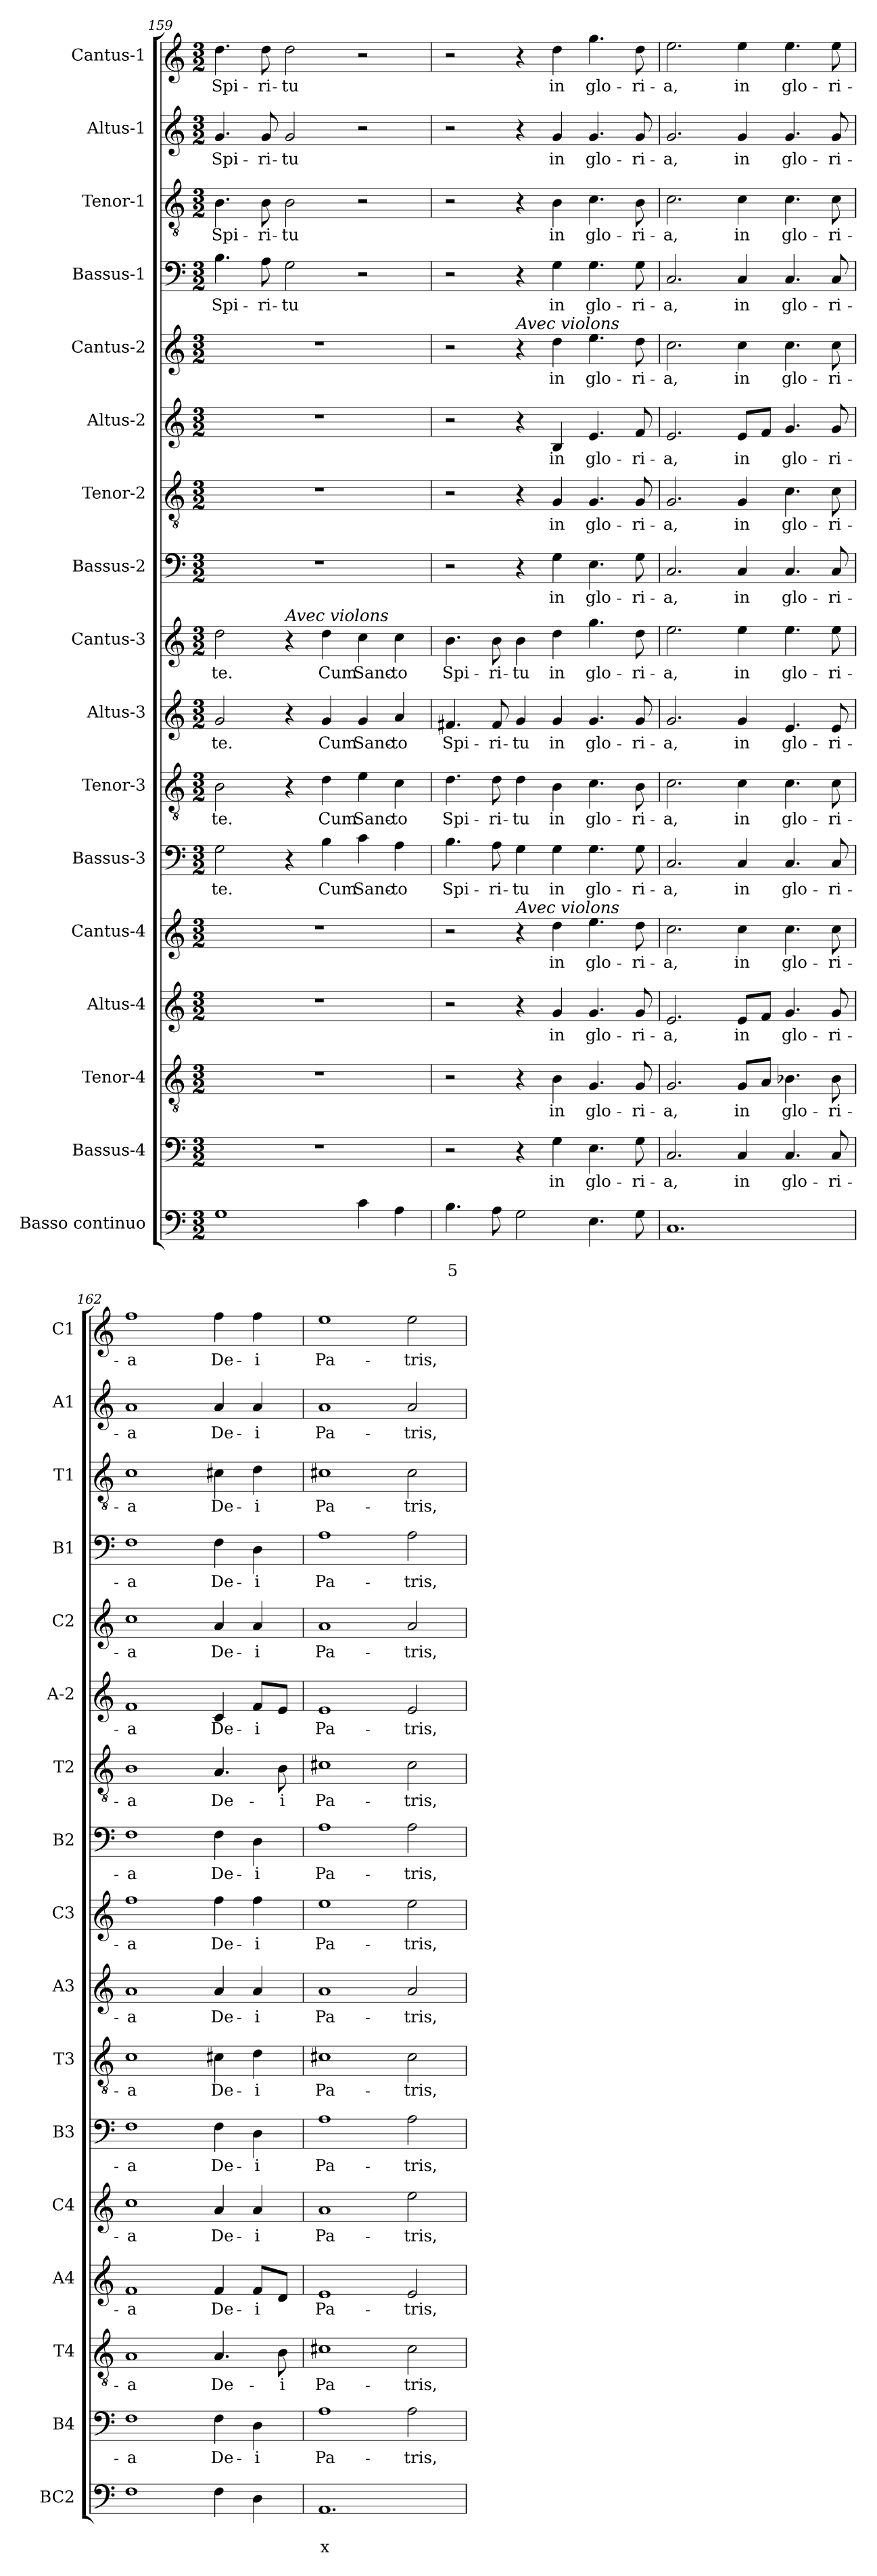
**kern	**text	**text	**kern	**text	**kern	**text	**kern	**text	**kern	**text	**kern	**text	**kern	**text	**kern	**text	**kern	**text	**kern	**text	**kern	**text	**kern	**text	**kern	**text	**kern	**text	**kern	**text	**kern	**text	**kern	**text
*part17	*part17	*part17	*part16	*part16	*part15	*part15	*part14	*part14	*part13	*part13	*part12	*part12	*part11	*part11	*part10	*part10	*part9	*part9	*part8	*part8	*part7	*part7	*part6	*part6	*part5	*part5	*part4	*part4	*part3	*part3	*part2	*part2	*part1	*part1
*staff17	*staff17	*staff17	*staff16	*staff16	*staff15	*staff15	*staff14	*staff14	*staff13	*staff13	*staff12	*staff12	*staff11	*staff11	*staff10	*staff10	*staff9	*staff9	*staff8	*staff8	*staff7	*staff7	*staff6	*staff6	*staff5	*staff5	*staff4	*staff4	*staff3	*staff3	*staff2	*staff2	*staff1	*staff1
*I"Basso continuo	*	*	*I"Bassus-4	*	*I"Tenor-4	*	*I"Altus-4	*	*I"Cantus-4	*	*I"Bassus-3	*	*I"Tenor-3	*	*I"Altus-3	*	*I"Cantus-3	*	*I"Bassus-2	*	*I"Tenor-2	*	*I"Altus-2	*	*I"Cantus-2	*	*I"Bassus-1	*	*I"Tenor-1	*	*I"Altus-1	*	*I"Cantus-1	*
*I'BC2	*	*	*I'B4	*	*I'T4	*	*I'A4	*	*I'C4	*	*I'B3	*	*I'T3	*	*I'A3	*	*I'C3	*	*I'B2	*	*I'T2	*	*I'A-2	*	*I'C2	*	*I'B1	*	*I'T1	*	*I'A1	*	*I'C1	*
*clefF4	*	*	*clefF4	*	*clefGv2	*	*clefG2	*	*clefG2	*	*clefF4	*	*clefGv2	*	*clefG2	*	*clefG2	*	*clefF4	*	*clefGv2	*	*clefG2	*	*clefG2	*	*clefF4	*	*clefGv2	*	*clefG2	*	*clefG2	*
*k[]	*	*	*k[]	*	*k[]	*	*k[]	*	*k[]	*	*k[]	*	*k[]	*	*k[]	*	*k[]	*	*k[]	*	*k[]	*	*k[]	*	*k[]	*	*k[]	*	*k[]	*	*k[]	*	*k[]	*
*C:	*	*	*C:	*	*C:	*	*C:	*	*C:	*	*C:	*	*C:	*	*C:	*	*C:	*	*C:	*	*C:	*	*C:	*	*C:	*	*C:	*	*C:	*	*C:	*	*C:	*
*M3/2	*	*	*M3/2	*	*M3/2	*	*M3/2	*	*M3/2	*	*M3/2	*	*M3/2	*	*M3/2	*	*M3/2	*	*M3/2	*	*M3/2	*	*M3/2	*	*M3/2	*	*M3/2	*	*M3/2	*	*M3/2	*	*M3/2	*
=159	=159	=159	=159	=159	=159	=159	=159	=159	=159	=159	=159	=159	=159	=159	=159	=159	=159	=159	=159	=159	=159	=159	=159	=159	=159	=159	=159	=159	=159	=159	=159	=159	=159	=159
!	!	!	!	!	!	!	!	!	!	!	!	!LO:LY:b	!	!LO:LY:b	!	!LO:LY:b	!	!LO:LY:b	!	!	!	!	!	!	!	!	!	!LO:LY:b	!	!LO:LY:b	!	!LO:LY:b	!	!LO:LY:b
1G	.	.	1.r	.	1.r	.	1.r	.	1.r	.	2G\	-te.	2B\	-te.	2g/	-te.	2dd\	-te.	1.r	.	1.r	.	1.r	.	1.r	.	4.B\	Spi-	4.B\	Spi-	4.g/	Spi-	4.dd\	Spi-
!	!	!	!	!	!	!	!	!	!	!	!	!	!	!	!	!	!	!	!	!	!	!	!	!	!	!	!	!LO:LY:b	!	!LO:LY:b	!	!LO:LY:b	!	!LO:LY:b
.	.	.	.	.	.	.	.	.	.	.	.	.	.	.	.	.	.	.	.	.	.	.	.	.	.	.	8A\	-ri-	8B\	-ri-	8g/	-ri-	8dd\	-ri-
!	!	!	!	!	!	!	!	!	!	!	!	!	!	!	!	!	!LO:TX:a:i:t=Avec violons	!	!	!	!	!	!	!	!	!	!	!	!	!	!	!	!	!
!	!	!	!	!	!	!	!	!	!	!	!	!	!	!	!	!	!	!	!	!	!	!	!	!	!	!	!	!LO:LY:b	!	!LO:LY:b	!	!LO:LY:b	!	!LO:LY:b
.	.	.	.	.	.	.	.	.	.	.	4r	.	4r	.	4r	.	4r	.	.	.	.	.	.	.	.	.	2G\	-tu	2B\	-tu	2g/	-tu	2dd\	-tu
!	!	!	!	!	!	!	!	!	!	!	!	!LO:LY:b	!	!LO:LY:b	!	!LO:LY:b	!	!LO:LY:b	!	!	!	!	!	!	!	!	!	!	!	!	!	!	!	!
.	.	.	.	.	.	.	.	.	.	.	4B\	Cum	4d\	Cum	4g/	Cum	4dd\	Cum	.	.	.	.	.	.	.	.	.	.	.	.	.	.	.	.
!	!	!	!	!	!	!	!	!	!	!	!	!LO:LY:b	!	!LO:LY:b	!	!LO:LY:b	!	!LO:LY:b	!	!	!	!	!	!	!	!	!	!	!	!	!	!	!	!
4c\	.	.	.	.	.	.	.	.	.	.	4c\	Sanc-	4e\	Sanc-	4g/	Sanc-	4cc\	Sanc-	.	.	.	.	.	.	.	.	2r	.	2r	.	2r	.	2r	.
!	!	!	!	!	!	!	!	!	!	!	!	!LO:LY:b	!	!LO:LY:b	!	!LO:LY:b	!	!LO:LY:b	!	!	!	!	!	!	!	!	!	!	!	!	!	!	!	!
4A\	.	.	.	.	.	.	.	.	.	.	4A\	-to	4c\	-to	4a/	-to	4cc\	-to	.	.	.	.	.	.	.	.	.	.	.	.	.	.	.	.
=160	=160	=160	=160	=160	=160	=160	=160	=160	=160	=160	=160	=160	=160	=160	=160	=160	=160	=160	=160	=160	=160	=160	=160	=160	=160	=160	=160	=160	=160	=160	=160	=160	=160	=160
!	!	!LO:LY:b	!	!	!	!	!	!	!	!	!	!LO:LY:b	!	!LO:LY:b	!	!LO:LY:b	!	!LO:LY:b	!	!	!	!	!	!	!	!	!	!	!	!	!	!	!	!
4.B\	.	5	2r	.	2r	.	2r	.	2r	.	4.B\	Spi-	4.d\	Spi-	4.f#X/	Spi-	4.b\	Spi-	2r	.	2r	.	2r	.	2r	.	2r	.	2r	.	2r	.	2r	.
!	!	!	!	!	!	!	!	!	!	!	!	!LO:LY:b	!	!LO:LY:b	!	!LO:LY:b	!	!LO:LY:b	!	!	!	!	!	!	!	!	!	!	!	!	!	!	!	!
8A\	.	.	.	.	.	.	.	.	.	.	8A\	-ri-	8d\	-ri-	8f#/	-ri-	8b\	-ri-	.	.	.	.	.	.	.	.	.	.	.	.	.	.	.	.
!	!	!	!	!	!	!	!	!	!	!	!	!	!	!	!	!	!	!	!	!	!	!	!	!	!LO:TX:a:i:t=Avec violons	!	!	!	!	!	!	!	!	!
!	!	!	!	!	!	!	!	!	!LO:TX:a:i:t=Avec violons	!	!	!	!	!	!	!	!	!	!	!	!	!	!	!	!	!	!	!	!	!	!	!	!	!
!	!	!	!	!	!	!	!	!	!	!	!	!LO:LY:b	!	!LO:LY:b	!	!LO:LY:b	!	!LO:LY:b	!	!	!	!	!	!	!	!	!	!	!	!	!	!	!	!
2G\	.	.	4r	.	4r	.	4r	.	4r	.	4G\	-tu	4d\	-tu	4g/	-tu	4b\	-tu	4r	.	4r	.	4r	.	4r	.	4r	.	4r	.	4r	.	4r	.
!	!	!	!	!LO:LY:b	!	!LO:LY:b	!	!LO:LY:b	!	!LO:LY:b	!	!LO:LY:b	!	!LO:LY:b	!	!LO:LY:b	!	!LO:LY:b	!	!LO:LY:b	!	!LO:LY:b	!	!LO:LY:b	!	!LO:LY:b	!	!LO:LY:b	!	!LO:LY:b	!	!LO:LY:b	!	!LO:LY:b
.	.	.	4G\	in	4B\	in	4g/	in	4dd\	in	4G\	in	4B\	in	4g/	in	4dd\	in	4G\	in	4G/	in	4B/	in	4dd\	in	4G\	in	4B\	in	4g/	in	4dd\	in
!	!	!	!	!LO:LY:b	!	!LO:LY:b	!	!LO:LY:b	!	!LO:LY:b	!	!LO:LY:b	!	!LO:LY:b	!	!LO:LY:b	!	!LO:LY:b	!	!LO:LY:b	!	!LO:LY:b	!	!LO:LY:b	!	!LO:LY:b	!	!LO:LY:b	!	!LO:LY:b	!	!LO:LY:b	!	!LO:LY:b
4.E\	.	.	4.E\	glo-	4.G/	glo-	4.g/	glo-	4.ee\	glo-	4.G\	glo-	4.c\	glo-	4.g/	glo-	4.gg\	glo-	4.E\	glo-	4.G/	glo-	4.e/	glo-	4.ee\	glo-	4.G\	glo-	4.c\	glo-	4.g/	glo-	4.gg\	glo-
!	!	!	!	!LO:LY:b	!	!LO:LY:b	!	!LO:LY:b	!	!LO:LY:b	!	!LO:LY:b	!	!LO:LY:b	!	!LO:LY:b	!	!LO:LY:b	!	!LO:LY:b	!	!LO:LY:b	!	!LO:LY:b	!	!LO:LY:b	!	!LO:LY:b	!	!LO:LY:b	!	!LO:LY:b	!	!LO:LY:b
8G\	.	.	8G\	-ri-	8G/	-ri-	8g/	-ri-	8dd\	-ri-	8G\	-ri-	8B\	-ri-	8g/	-ri-	8dd\	-ri-	8G\	-ri-	8G/	-ri-	8f/	-ri-	8dd\	-ri-	8G\	-ri-	8B\	-ri-	8g/	-ri-	8dd\	-ri-
=161	=161	=161	=161	=161	=161	=161	=161	=161	=161	=161	=161	=161	=161	=161	=161	=161	=161	=161	=161	=161	=161	=161	=161	=161	=161	=161	=161	=161	=161	=161	=161	=161	=161	=161
!	!	!	!	!LO:LY:b	!	!LO:LY:b	!	!LO:LY:b	!	!LO:LY:b	!	!LO:LY:b	!	!LO:LY:b	!	!LO:LY:b	!	!LO:LY:b	!	!LO:LY:b	!	!LO:LY:b	!	!LO:LY:b	!	!LO:LY:b	!	!LO:LY:b	!	!LO:LY:b	!	!LO:LY:b	!	!LO:LY:b
1.C	.	.	2.C/	-a,	2.G/	-a,	2.e/	-a,	2.cc\	-a,	2.C/	-a,	2.c\	-a,	2.g/	-a,	2.ee\	-a,	2.C/	-a,	2.G/	-a,	2.e/	-a,	2.cc\	-a,	2.C/	-a,	2.c\	-a,	2.g/	-a,	2.ee\	-a,
!	!	!	!	!LO:LY:b	!	!LO:LY:b	!	!LO:LY:b	!	!LO:LY:b	!	!LO:LY:b	!	!LO:LY:b	!	!LO:LY:b	!	!LO:LY:b	!	!LO:LY:b	!	!LO:LY:b	!	!LO:LY:b	!	!LO:LY:b	!	!LO:LY:b	!	!LO:LY:b	!	!LO:LY:b	!	!LO:LY:b
.	.	.	4C/	in	8G/L	in	8e/L	in	4cc\	in	4C/	in	4c\	in	4g/	in	4ee\	in	4C/	in	4G/	in	8e/L	in	4cc\	in	4C/	in	4c\	in	4g/	in	4ee\	in
.	.	.	.	.	8A/J	.	8f/J	.	.	.	.	.	.	.	.	.	.	.	.	.	.	.	8f/J	.	.	.	.	.	.	.	.	.	.	.
!	!	!	!	!LO:LY:b	!	!LO:LY:b	!	!LO:LY:b	!	!LO:LY:b	!	!LO:LY:b	!	!LO:LY:b	!	!LO:LY:b	!	!LO:LY:b	!	!LO:LY:b	!	!LO:LY:b	!	!LO:LY:b	!	!LO:LY:b	!	!LO:LY:b	!	!LO:LY:b	!	!LO:LY:b	!	!LO:LY:b
.	.	.	4.C/	glo-	4.B-X\	glo-	4.g/	glo-	4.cc\	glo-	4.C/	glo-	4.c\	glo-	4.e/	glo-	4.ee\	glo-	4.C/	glo-	4.c\	glo-	4.g/	glo-	4.cc\	glo-	4.C/	glo-	4.c\	glo-	4.g/	glo-	4.ee\	glo-
!	!	!	!	!LO:LY:b	!	!LO:LY:b	!	!LO:LY:b	!	!LO:LY:b	!	!LO:LY:b	!	!LO:LY:b	!	!LO:LY:b	!	!LO:LY:b	!	!LO:LY:b	!	!LO:LY:b	!	!LO:LY:b	!	!LO:LY:b	!	!LO:LY:b	!	!LO:LY:b	!	!LO:LY:b	!	!LO:LY:b
.	.	.	8C/	-ri-	8B-\	-ri-	8g/	-ri-	8cc\	-ri-	8C/	-ri-	8c\	-ri-	8e/	-ri-	8ee\	-ri-	8C/	-ri-	8c\	-ri-	8g/	-ri-	8cc\	-ri-	8C/	-ri-	8c\	-ri-	8g/	-ri-	8ee\	-ri-
!!LO:PB:g=z
=162	=162	=162	=162	=162	=162	=162	=162	=162	=162	=162	=162	=162	=162	=162	=162	=162	=162	=162	=162	=162	=162	=162	=162	=162	=162	=162	=162	=162	=162	=162	=162	=162	=162	=162
!	!	!	!	!LO:LY:b	!	!LO:LY:b	!	!LO:LY:b	!	!LO:LY:b	!	!LO:LY:b	!	!LO:LY:b	!	!LO:LY:b	!	!LO:LY:b	!	!LO:LY:b	!	!LO:LY:b	!	!LO:LY:b	!	!LO:LY:b	!	!LO:LY:b	!	!LO:LY:b	!	!LO:LY:b	!	!LO:LY:b
1F	.	.	1F	-a	1A	-a	1f	-a	1cc	-a	1F	-a	1c	-a	1a	-a	1ff	-a	1F	-a	1B	-a	1f	-a	1cc	-a	1F	-a	1c	-a	1a	-a	1ff	-a
!	!	!	!	!LO:LY:b	!	!LO:LY:b	!	!LO:LY:b	!	!LO:LY:b	!	!LO:LY:b	!	!LO:LY:b	!	!LO:LY:b	!	!LO:LY:b	!	!LO:LY:b	!	!LO:LY:b	!	!LO:LY:b	!	!LO:LY:b	!	!LO:LY:b	!	!LO:LY:b	!	!LO:LY:b	!	!LO:LY:b
4F\	.	.	4F\	De-	4.A/	De-	4f/	De-	4a/	De-	4F\	De-	4c#X\	De-	4a/	De-	4ff\	De-	4F\	De-	4.A/	De-	4c/	De-	4a/	De-	4F\	De-	4c#X\	De-	4a/	De-	4ff\	De-
!	!	!	!	!LO:LY:b	!	!	!	!LO:LY:b	!	!LO:LY:b	!	!LO:LY:b	!	!LO:LY:b	!	!LO:LY:b	!	!LO:LY:b	!	!LO:LY:b	!	!	!	!LO:LY:b	!	!LO:LY:b	!	!LO:LY:b	!	!LO:LY:b	!	!LO:LY:b	!	!LO:LY:b
4D\	.	.	4D\	-i	.	.	8f/L	-i	4a/	-i	4D\	-i	4d\	-i	4a/	-i	4ff\	-i	4D\	-i	.	.	8f/L	-i	4a/	-i	4D\	-i	4d\	-i	4a/	-i	4ff\	-i
!	!	!	!	!	!	!LO:LY:b	!	!	!	!	!	!	!	!	!	!	!	!	!	!	!	!LO:LY:b	!	!	!	!	!	!	!	!	!	!	!	!
.	.	.	.	.	8B\	-i	8d/J	.	.	.	.	.	.	.	.	.	.	.	.	.	8B\	-i	8e/J	.	.	.	.	.	.	.	.	.	.	.
=163	=163	=163	=163	=163	=163	=163	=163	=163	=163	=163	=163	=163	=163	=163	=163	=163	=163	=163	=163	=163	=163	=163	=163	=163	=163	=163	=163	=163	=163	=163	=163	=163	=163	=163
!	!	!LO:LY:b	!	!LO:LY:b	!	!LO:LY:b	!	!LO:LY:b	!	!LO:LY:b	!	!LO:LY:b	!	!LO:LY:b	!	!LO:LY:b	!	!LO:LY:b	!	!LO:LY:b	!	!LO:LY:b	!	!LO:LY:b	!	!LO:LY:b	!	!LO:LY:b	!	!LO:LY:b	!	!LO:LY:b	!	!LO:LY:b
1.AA	.	x	1A	Pa-	1c#X	Pa-	1e	Pa-	1a	Pa-	1A	Pa-	1c#X	Pa-	1a	Pa-	1ee	Pa-	1A	Pa-	1c#X	Pa-	1e	Pa-	1a	Pa-	1A	Pa-	1c#X	Pa-	1a	Pa-	1ee	Pa-
!	!	!	!	!LO:LY:b	!	!LO:LY:b	!	!LO:LY:b	!	!LO:LY:b	!	!LO:LY:b	!	!LO:LY:b	!	!LO:LY:b	!	!LO:LY:b	!	!LO:LY:b	!	!LO:LY:b	!	!LO:LY:b	!	!LO:LY:b	!	!LO:LY:b	!	!LO:LY:b	!	!LO:LY:b	!	!LO:LY:b
.	.	.	2A\	-tris,	2c#\	-tris,	2e/	-tris,	2ee\	-tris,	2A\	-tris,	2c#\	-tris,	2a/	-tris,	2ee\	-tris,	2A\	-tris,	2c#\	-tris,	2e/	-tris,	2a/	-tris,	2A\	-tris,	2c#\	-tris,	2a/	-tris,	2ee\	-tris,
=	=	=	=	=	=	=	=	=	=	=	=	=	=	=	=	=	=	=	=	=	=	=	=	=	=	=	=	=	=	=	=	=	=	=
*-	*-	*-	*-	*-	*-	*-	*-	*-	*-	*-	*-	*-	*-	*-	*-	*-	*-	*-	*-	*-	*-	*-	*-	*-	*-	*-	*-	*-	*-	*-	*-	*-	*-	*-
